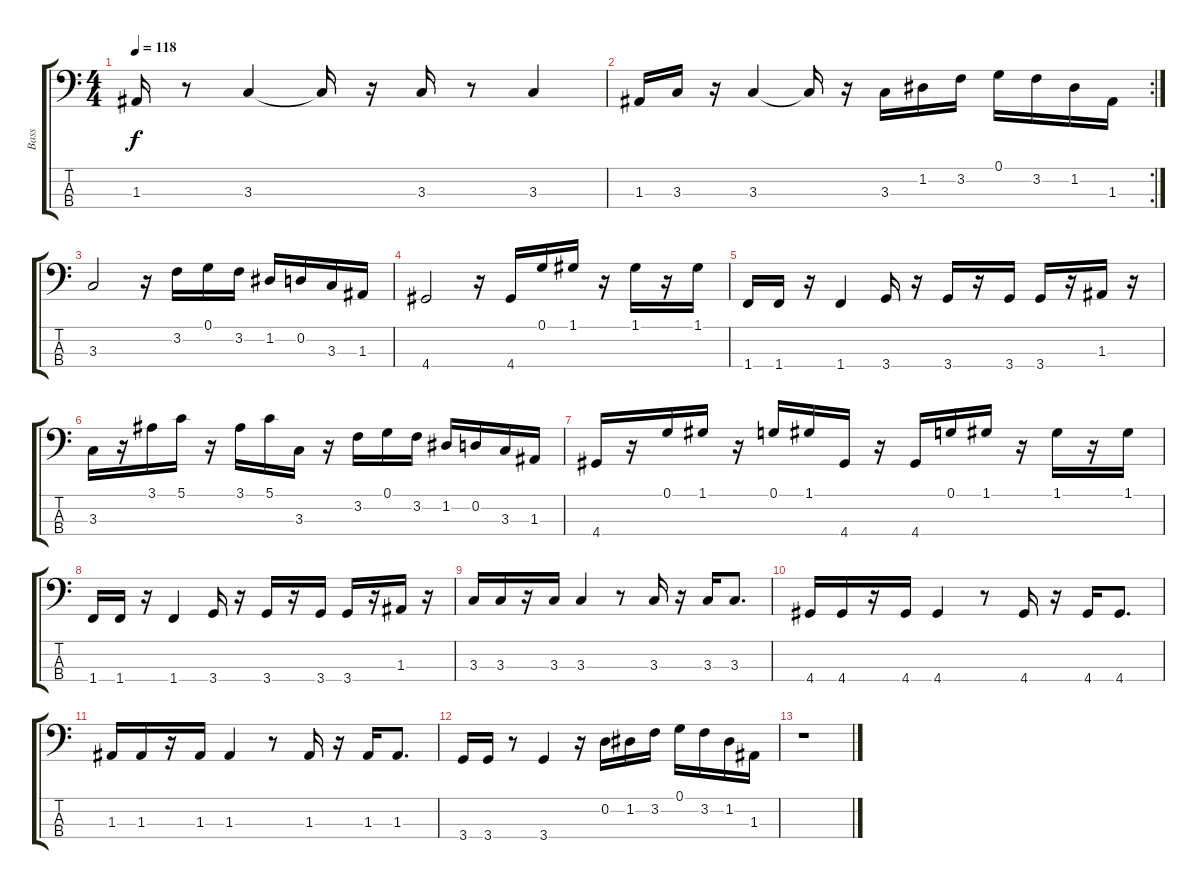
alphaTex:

\track ("Bass" "Bass") {instrument electricbasspick}
\staff {score tabs}
\tuning (G2 D2 A1 E1) {hide}
\ts (4 4)
\tempo 118
\clef f4
\ks c
1.3.16{dy f} r.8 3.3.4 3.3{t}.16 r.16 3.3.16 r.8 3.3.4 |
\rc 2
1.3.16 3.3.16 r.16 3.3.4 3.3{t}.16 r.16 3.3.16 1.2.16 3.2.16 0.1.16 3.2.16 1.2.16 1.3.16 |
3.3.2 r.16 3.2.16 0.1.16 3.2.16 1.2.16 0.2.16 3.3.16 1.3.16 |
4.4.2 r.16 4.4.16 0.1.16 1.1.16 r.16 1.1.16 r.16 1.1.16 |
1.4.16 1.4.16 r.16 1.4.4 3.4.16 r.16 3.4.16 r.16 3.4.16 3.4.16 r.16 1.3.16 r.16 |
3.3.16 r.16 3.1.16 5.1.16 r.16 3.1.16 5.1.16 3.3.16 r.16 3.2.16 0.1.16 3.2.16 1.2.16 0.2.16 3.3.16 1.3.16 |
4.4.16 r.16 0.1.16 1.1.16 r.16 0.1.16 1.1.16 4.4.16 r.16 4.4.16 0.1.16 1.1.16 r.16 1.1.16 r.16 1.1.16 |
1.4.16 1.4.16 r.16 1.4.4 3.4.16 r.16 3.4.16 r.16 3.4.16 3.4.16 r.16 1.3.16 r.16 |
3.3.16 3.3.16 r.16 3.3.16 3.3.4 r.8 3.3.16 r.16 3.3.16 3.3.8{d} |
4.4.16 4.4.16 r.16 4.4.16 4.4.4 r.8 4.4.16 r.16 4.4.16 4.4.8{d} |
1.3.16 1.3.16 r.16 1.3.16 1.3.4 r.8 1.3.16 r.16 1.3.16 1.3.8{d} |
3.4.16 3.4.16 r.8 3.4.4 r.16 0.2.16 1.2.16 3.2.16 0.1.16 3.2.16 1.2.16 1.3.16 |
r.1
